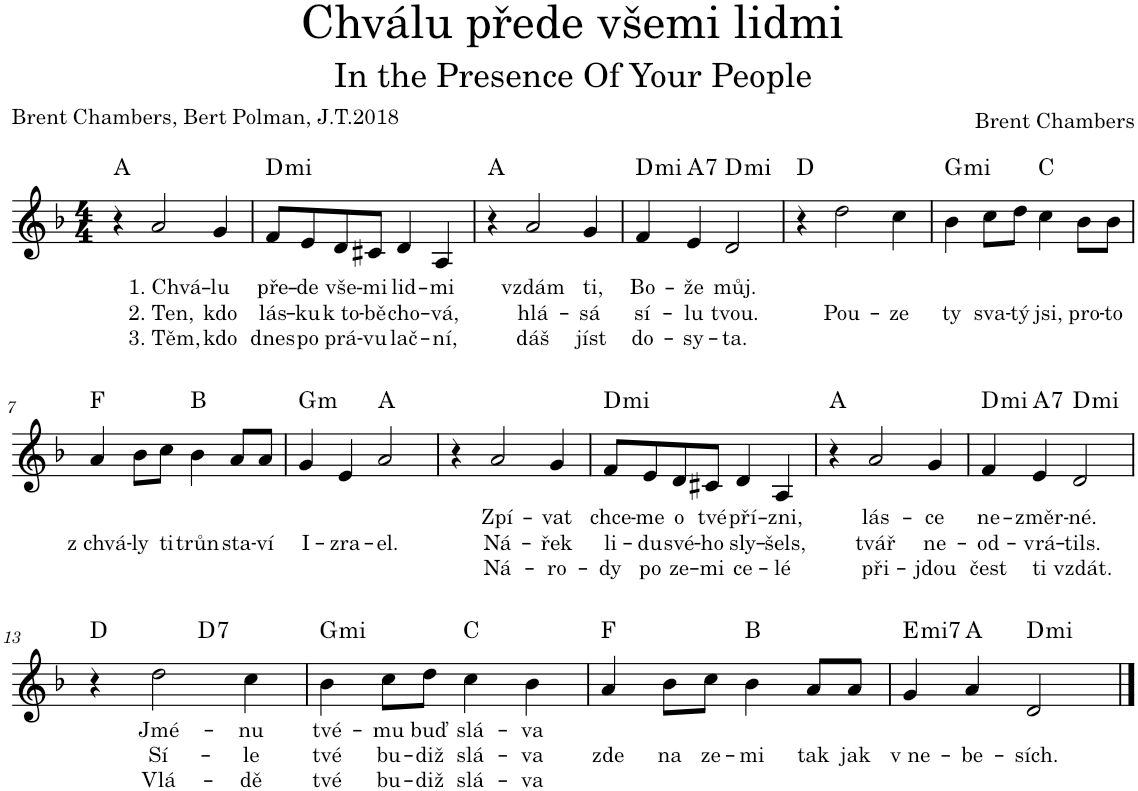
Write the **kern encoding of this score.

**kern	**text	**text	**text	**harte
*part1	*part1	*part1	*part1	*part1
*staff1	*staff1	*staff1	*staff1	*
*I"Hlas	*	*	*	*
*I'Hl.	*	*	*	*
*clefG2	*	*	*	*
*k[b-]	*	*	*	*
*M4/4	*	*	*	*
=1	=1	=1	=1	=1
4r	.	.	.	A:maj
!	!LO:LY:b	!LO:LY:b	!LO:LY:b	!
2a/	1. Chvá-	2. Ten,	3. Těm,	.
!	!LO:LY:b	!LO:LY:b	!LO:LY:b	!
4g/	-lu	kdo	kdo	.
=2	=2	=2	=2	=2
!	!LO:LY:b	!LO:LY:b	!LO:LY:b	!LO:H:kt=mi
8f/L	pře-	lás-	dnes	D:min
!	!LO:LY:b	!LO:LY:b	!LO:LY:b	!
8e/	-de	-ku	po	.
!	!LO:LY:b	!LO:LY:b	!LO:LY:b	!
8d/	vše-	k to-	prá-	.
!	!LO:LY:b	!LO:LY:b	!LO:LY:b	!
8c#X/J	-mi	-bě	-vu	.
!	!LO:LY:b	!LO:LY:b	!LO:LY:b	!
4d/	lid-	cho-	lač-	.
!	!LO:LY:b	!LO:LY:b	!LO:LY:b	!
4A/	-mi	-vá,	-ní,	.
=3	=3	=3	=3	=3
4r	.	.	.	A:maj
!	!LO:LY:b	!LO:LY:b	!LO:LY:b	!
2a/	vzdám	hlá-	dáš	.
!	!LO:LY:b	!LO:LY:b	!LO:LY:b	!
4g/	ti,	-sá	jíst	.
=4	=4	=4	=4	=4
!	!LO:LY:b	!LO:LY:b	!LO:LY:b	!LO:H:kt=mi
4f/	Bo-	sí-	do-	D:min
!	!LO:LY:b	!LO:LY:b	!LO:LY:b	!LO:H:kt=7
4e/	-že	-lu	-sy-	A:7
!	!LO:LY:b	!LO:LY:b	!LO:LY:b	!LO:H:kt=mi
2d/	můj.	tvou.	-ta.	D:min
=5	=5	=5	=5	=5
4r	.	.	.	D:maj
!	!	!LO:LY:b	!	!
2dd\	.	Pou-	.	.
!	!	!LO:LY:b	!	!
4cc\	.	-ze	.	.
=6	=6	=6	=6	=6
!	!	!LO:LY:b	!	!LO:H:kt=mi
4b-\	.	ty	.	G:min
!	!	!LO:LY:b	!	!
8cc\L	.	sva-	.	.
!	!	!LO:LY:b	!	!
8dd\J	.	-tý	.	.
!	!	!LO:LY:b	!	!
4cc\	.	jsi,	.	C:maj
!	!	!LO:LY:b	!	!
8b-\L	.	pro-	.	.
!	!	!LO:LY:b	!	!
8b-\J	.	-to	.	.
!!LO:LB:g=z
=7	=7	=7	=7	=7
!	!	!LO:LY:b	!	!
4a/	.	z chvá-	.	F:maj
!	!	!LO:LY:b	!	!
8b-\L	.	-ly	.	.
!	!	!LO:LY:b	!	!
8cc\J	.	ti	.	.
!	!	!LO:LY:b	!	!
4b-\	.	trůn	.	B:maj
!	!	!LO:LY:b	!	!
8a/L	.	sta-	.	.
!	!	!LO:LY:b	!	!
8a/J	.	-ví	.	.
=8	=8	=8	=8	=8
!	!	!LO:LY:b	!	!LO:H:kt=m
4g/	.	I-	.	G:min
!	!	!LO:LY:b	!	!
4e/	.	-zra-	.	.
!	!	!LO:LY:b	!	!
2a/	.	-el.	.	A:maj
=9	=9	=9	=9	=9
4r	.	.	.	.
!	!LO:LY:b	!LO:LY:b	!LO:LY:b	!
2a/	Zpí-	Ná-	Ná-	.
!	!LO:LY:b	!LO:LY:b	!LO:LY:b	!
4g/	-vat	-řek	-ro-	.
=10	=10	=10	=10	=10
!	!LO:LY:b	!LO:LY:b	!LO:LY:b	!LO:H:kt=mi
8f/L	chce-	li-	-dy	D:min
!	!LO:LY:b	!LO:LY:b	!LO:LY:b	!
8e/	-me	-du	po	.
!	!LO:LY:b	!LO:LY:b	!LO:LY:b	!
8d/	o	své-	ze-	.
!	!LO:LY:b	!LO:LY:b	!LO:LY:b	!
8c#X/J	tvé	-ho	-mi	.
!	!LO:LY:b	!LO:LY:b	!LO:LY:b	!
4d/	pří-	sly-	ce-	.
!	!LO:LY:b	!LO:LY:b	!LO:LY:b	!
4A/	-zni,	-šels,	-lé	.
=11	=11	=11	=11	=11
4r	.	.	.	A:maj
!	!LO:LY:b	!LO:LY:b	!LO:LY:b	!
2a/	lás-	tvář	při-	.
!	!LO:LY:b	!LO:LY:b	!LO:LY:b	!
4g/	-ce	ne-	-jdou	.
=12	=12	=12	=12	=12
!	!LO:LY:b	!LO:LY:b	!LO:LY:b	!LO:H:kt=mi
4f/	ne-	-od-	čest	D:min
!	!LO:LY:b	!LO:LY:b	!LO:LY:b	!LO:H:kt=7
4e/	-změr-	-vrá-	ti	A:7
!	!LO:LY:b	!LO:LY:b	!LO:LY:b	!LO:H:kt=mi
2d/	-né.	-tils.	vzdát.	D:min
!!LO:LB:g=z
=13	=13	=13	=13	=13
*^	*	*	*	*
4r	2ryy	.	.	.	D:maj
!	!	!LO:LY:b	!LO:LY:b	!LO:LY:b	!
2dd\	.	Jmé-	Sí-	Vlá-	.
!	!	!	!	!	!LO:H:kt=7
.	2ryy	.	.	.	D:7
!	!	!LO:LY:b	!LO:LY:b	!LO:LY:b	!
4cc\	.	-nu	-le	-dě	.
=14	=14	=14	=14	=14	=14
!	!	!LO:LY:b	!LO:LY:b	!LO:LY:b	!LO:H:kt=mi
*v	*v	*	*	*	*
4b-\	tvé-	tvé	tvé	G:min
!	!LO:LY:b	!LO:LY:b	!LO:LY:b	!
8cc\L	-mu	bu-	bu-	.
!	!LO:LY:b	!LO:LY:b	!LO:LY:b	!
8dd\J	buď	-diž	-diž	.
!	!LO:LY:b	!LO:LY:b	!LO:LY:b	!
4cc\	slá-	slá-	slá-	C:maj
!	!LO:LY:b	!LO:LY:b	!LO:LY:b	!
4b-\	-va	-va	-va	.
=15	=15	=15	=15	=15
!	!	!LO:LY:b	!	!
4a/	.	zde	.	F:maj
!	!	!LO:LY:b	!	!
8b-\L	.	na	.	.
!	!	!LO:LY:b	!	!
8cc\J	.	ze-	.	.
!	!	!LO:LY:b	!	!
4b-\	.	-mi	.	B:maj
!	!	!LO:LY:b	!	!
8a/L	.	tak	.	.
!	!	!LO:LY:b	!	!
8a/J	.	jak	.	.
=16	=16	=16	=16	=16
!	!	!LO:LY:b	!	!LO:H:kt=mi7
4g/	.	v ne-	.	E:min7
!	!	!LO:LY:b	!	!
4a/	.	-be-	.	A:maj
!	!	!LO:LY:b	!	!LO:H:kt=mi
2d/	.	-sích.	.	D:min
==	==	==	==	==
*-	*-	*-	*-	*-
